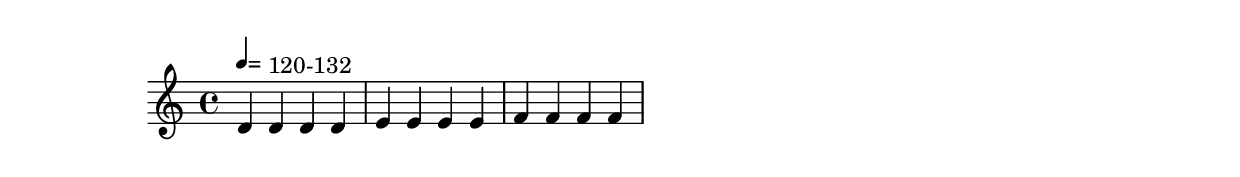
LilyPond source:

\include "Rhythm_marks.ly"

\relative c' {
\override Score.RehearsalMark #'self-alignment-X = #LEFT
\once \override Score.RehearsalMark #'X-offset = #8
  \rhythmMarkA \rhyMarkCdot #"120-132"
d4 d d d e e e e f f f f
}
